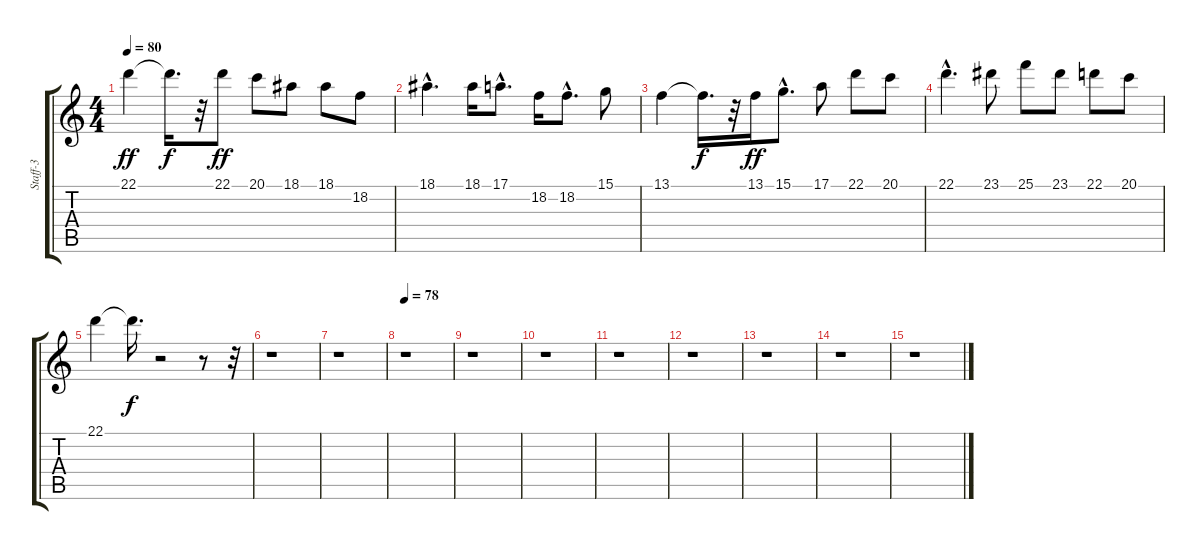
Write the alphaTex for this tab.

\track ("Staff-3" "Staff-3") {instrument panflute}
\staff {score tabs}
\tuning (E4 B3 G3 D3 A2 E2) {hide}
\ts (4 4)
\tempo 80
\clef g2
\ks c
22.1.4{dy ff} 22.1{t}.16{d dy f} r.32 22.1.8{dy ff} 20.1.8 18.1.8 18.1.8 18.2.8 |
18.1{hac}.4{d} 18.1.16 17.1{hac}.8{d} 18.2.16 18.2{hac}.8{d} 15.1.8 |
13.1.4 13.1{t}.16{d dy f} r.32 13.1.16{dy ff} 15.1{hac}.8{d} 17.1.8 22.1.8 20.1.8 |
22.1{hac}.4{d} 23.1.8 25.1.8 23.1.8 22.1.8 20.1.8 |
22.1.4 22.1{t}.16{d dy f} r.2 r.8 r.32 |
r.1 |
r.1 |
\tempo 78
r.1 |
r.1 |
r.1 |
r.1 |
r.1 |
r.1 |
r.1 |
r.1
